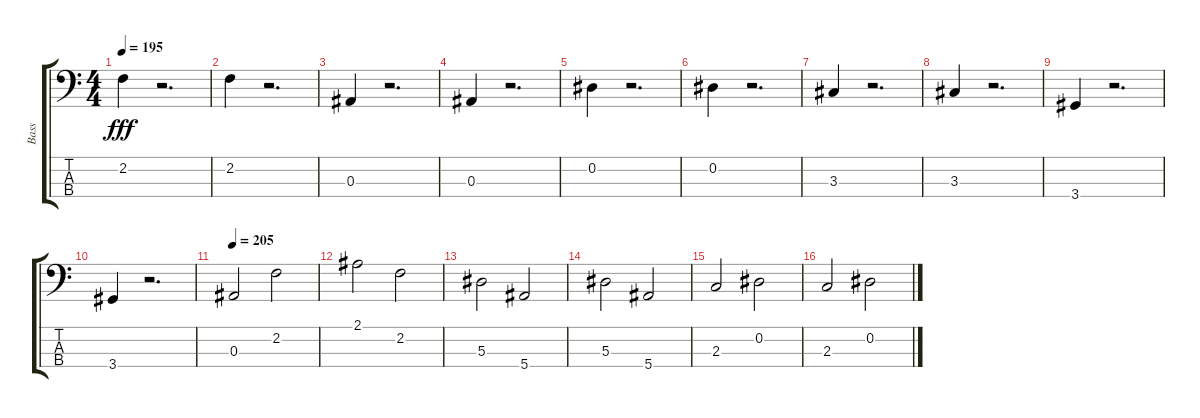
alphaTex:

\track ("Bass" "Bass") {instrument acousticbass}
\staff {score tabs}
\tuning (Ab2 Eb2 Bb1 F1) {hide}
\ts (4 4)
\tempo 195
\clef f4
\ks c
2.2.4{dy fff} r.2{d} |
2.2.4 r.2{d} |
0.3.4 r.2{d} |
0.3.4 r.2{d} |
0.2.4 r.2{d} |
0.2.4 r.2{d} |
3.3.4 r.2{d} |
3.3.4 r.2{d} |
3.4.4 r.2{d} |
3.4.4 r.2{d} |
\tempo 205
0.3.2 2.2.2 |
2.1.2 2.2.2 |
5.3.2 5.4.2 |
5.3.2 5.4.2 |
2.3.2 0.2.2 |
2.3.2 0.2.2
